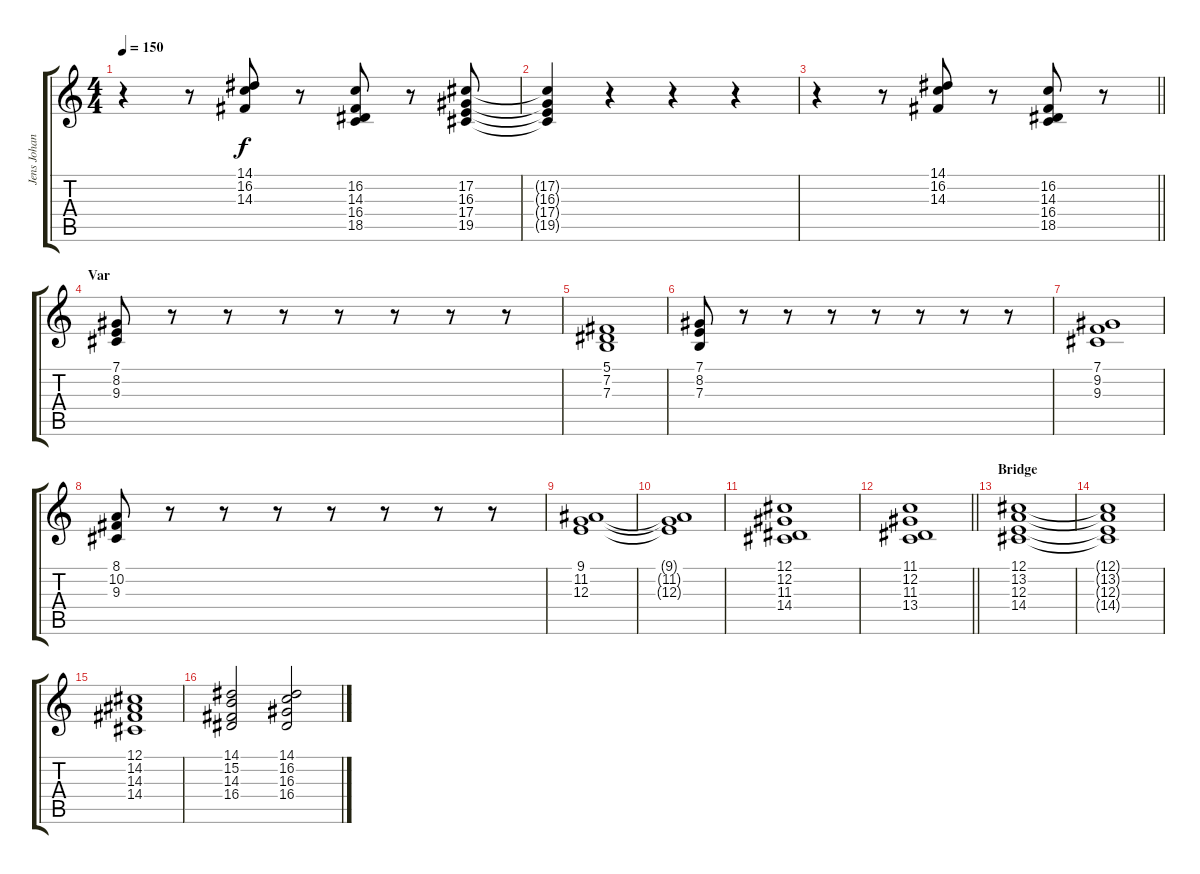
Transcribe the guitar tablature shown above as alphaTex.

\track ("Jens Johansson" "Jens Johan") {instrument stringensemble1}
\staff {score tabs}
\tuning (Db4 Ab3 E3 B2 Gb2 Db2) {hide}
\ts (4 4)
\tempo 150
\clef g2
\ks c
r.4{dy f} r.8 (14.1 16.2 14.3).8 r.8 (16.2 14.3 16.4 18.5).8 r.8 (17.2 16.3 17.4 19.5).8 |
(17.2{t} 16.3{t} 17.4{t} 19.5{t}).4 r.4 r.4 r.4 |
\barLineRight lightlight
r.4 r.8 (14.1 16.2 14.3).8 r.8 (16.2 14.3 16.4 18.5).8 r.8 |
\section ("" "Var")
(7.1 8.2 9.3).8 r.8 r.8 r.8 r.8 r.8 r.8 r.8 |
(5.1 7.2 7.3).1 |
(7.1 8.2 7.3).8 r.8 r.8 r.8 r.8 r.8 r.8 r.8 |
(7.1 9.2 9.3).1 |
(8.1 10.2 9.3).8 r.8 r.8 r.8 r.8 r.8 r.8 r.8 |
(9.1 11.2 12.3).1 |
(9.1{t} 11.2{t} 12.3{t}).1 |
(12.1 12.2 11.3 14.4).1 |
\barLineRight lightlight
(11.1 12.2 11.3 13.4).1 |
\section ("" "Bridge")
(12.1 13.2 12.3 14.4).1 |
(12.1{t} 13.2{t} 12.3{t} 14.4{t}).1 |
(12.1 14.2 14.3 14.4).1 |
(14.1 15.2 14.3 16.4).2 (14.1 16.2 16.3 16.4).2
